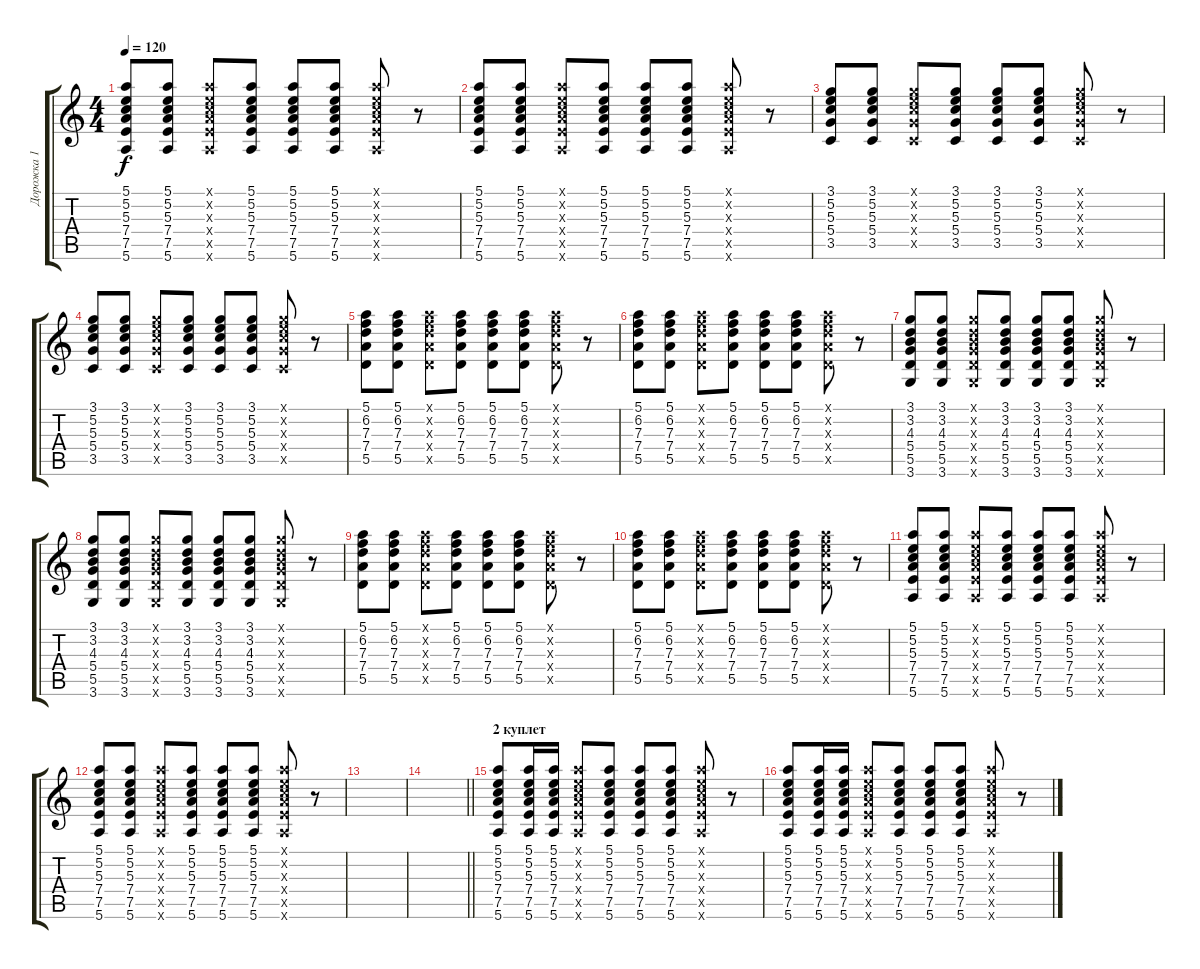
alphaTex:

\track ("Дорожка 1" "Дорожка 1") {instrument acousticguitarsteel}
\staff {score tabs}
\tuning (E4 B3 G3 D3 A2 E2) {hide}
\ts (4 4)
\tempo 120
\clef g2
\ks c
(5.1 5.2 5.3 7.4 7.5 5.6).8{dy f} (5.1 5.2 5.3 7.4 7.5 5.6).8 (5.1{x} 5.2{x} 5.3{x} 7.4{x} 7.5{x} 5.6{x}).8 (5.1 5.2 5.3 7.4 7.5 5.6).8 (5.1 5.2 5.3 7.4 7.5 5.6).8 (5.1 5.2 5.3 7.4 7.5 5.6).8 (5.1{x} 5.2{x} 5.3{x} 7.4{x} 7.5{x} 5.6{x}).8 r.8 |
(5.1 5.2 5.3 7.4 7.5 5.6).8 (5.1 5.2 5.3 7.4 7.5 5.6).8 (5.1{x} 5.2{x} 5.3{x} 7.4{x} 7.5{x} 5.6{x}).8 (5.1 5.2 5.3 7.4 7.5 5.6).8 (5.1 5.2 5.3 7.4 7.5 5.6).8 (5.1 5.2 5.3 7.4 7.5 5.6).8 (5.1{x} 5.2{x} 5.3{x} 7.4{x} 7.5{x} 5.6{x}).8 r.8 |
(3.1 5.2 5.3 5.4 3.5).8 (3.1 5.2 5.3 5.4 3.5).8 (3.1{x} 5.2{x} 5.3{x} 5.4{x} 3.5{x}).8 (3.1 5.2 5.3 5.4 3.5).8 (3.1 5.2 5.3 5.4 3.5).8 (3.1 5.2 5.3 5.4 3.5).8 (3.1{x} 5.2{x} 5.3{x} 5.4{x} 3.5{x}).8 r.8 |
(3.1 5.2 5.3 5.4 3.5).8 (3.1 5.2 5.3 5.4 3.5).8 (3.1{x} 5.2{x} 5.3{x} 5.4{x} 3.5{x}).8 (3.1 5.2 5.3 5.4 3.5).8 (3.1 5.2 5.3 5.4 3.5).8 (3.1 5.2 5.3 5.4 3.5).8 (3.1{x} 5.2{x} 5.3{x} 5.4{x} 3.5{x}).8 r.8 |
(5.1 6.2 7.3 7.4 5.5).8 (5.1 6.2 7.3 7.4 5.5).8 (5.1{x} 6.2{x} 7.3{x} 7.4{x} 5.5{x}).8 (5.1 6.2 7.3 7.4 5.5).8 (5.1 6.2 7.3 7.4 5.5).8 (5.1 6.2 7.3 7.4 5.5).8 (5.1{x} 6.2{x} 7.3{x} 7.4{x} 5.5{x}).8 r.8 |
(5.1 6.2 7.3 7.4 5.5).8 (5.1 6.2 7.3 7.4 5.5).8 (5.1{x} 6.2{x} 7.3{x} 7.4{x} 5.5{x}).8 (5.1 6.2 7.3 7.4 5.5).8 (5.1 6.2 7.3 7.4 5.5).8 (5.1 6.2 7.3 7.4 5.5).8 (5.1{x} 6.2{x} 7.3{x} 7.4{x} 5.5{x}).8 r.8 |
(3.1 3.2 4.3 5.4 5.5 3.6).8 (3.1 3.2 4.3 5.4 5.5 3.6).8 (3.1{x} 3.2{x} 4.3{x} 5.4{x} 5.5{x} 3.6{x}).8 (3.1 3.2 4.3 5.4 5.5 3.6).8 (3.1 3.2 4.3 5.4 5.5 3.6).8 (3.1 3.2 4.3 5.4 5.5 3.6).8 (3.1{x} 3.2{x} 4.3{x} 5.4{x} 5.5{x} 3.6{x}).8 r.8 |
(3.1 3.2 4.3 5.4 5.5 3.6).8 (3.1 3.2 4.3 5.4 5.5 3.6).8 (3.1{x} 3.2{x} 4.3{x} 5.4{x} 5.5{x} 3.6{x}).8 (3.1 3.2 4.3 5.4 5.5 3.6).8 (3.1 3.2 4.3 5.4 5.5 3.6).8 (3.1 3.2 4.3 5.4 5.5 3.6).8 (3.1{x} 3.2{x} 4.3{x} 5.4{x} 5.5{x} 3.6{x}).8 r.8 |
(5.1 6.2 7.3 7.4 5.5).8 (5.1 6.2 7.3 7.4 5.5).8 (5.1{x} 6.2{x} 7.3{x} 7.4{x} 5.5{x}).8 (5.1 6.2 7.3 7.4 5.5).8 (5.1 6.2 7.3 7.4 5.5).8 (5.1 6.2 7.3 7.4 5.5).8 (5.1{x} 6.2{x} 7.3{x} 7.4{x} 5.5{x}).8 r.8 |
(5.1 6.2 7.3 7.4 5.5).8 (5.1 6.2 7.3 7.4 5.5).8 (5.1{x} 6.2{x} 7.3{x} 7.4{x} 5.5{x}).8 (5.1 6.2 7.3 7.4 5.5).8 (5.1 6.2 7.3 7.4 5.5).8 (5.1 6.2 7.3 7.4 5.5).8 (5.1{x} 6.2{x} 7.3{x} 7.4{x} 5.5{x}).8 r.8 |
(5.1 5.2 5.3 7.4 7.5 5.6).8 (5.1 5.2 5.3 7.4 7.5 5.6).8 (5.1{x} 5.2{x} 5.3{x} 7.4{x} 7.5{x} 5.6{x}).8 (5.1 5.2 5.3 7.4 7.5 5.6).8 (5.1 5.2 5.3 7.4 7.5 5.6).8 (5.1 5.2 5.3 7.4 7.5 5.6).8 (5.1{x} 5.2{x} 5.3{x} 7.4{x} 7.5{x} 5.6{x}).8 r.8 |
(5.1 5.2 5.3 7.4 7.5 5.6).8 (5.1 5.2 5.3 7.4 7.5 5.6).8 (5.1{x} 5.2{x} 5.3{x} 7.4{x} 7.5{x} 5.6{x}).8 (5.1 5.2 5.3 7.4 7.5 5.6).8 (5.1 5.2 5.3 7.4 7.5 5.6).8 (5.1 5.2 5.3 7.4 7.5 5.6).8 (5.1{x} 5.2{x} 5.3{x} 7.4{x} 7.5{x} 5.6{x}).8 r.8 |
|
\barLineRight lightlight
|
\section ("" "2 куплет")
(5.1 5.2 5.3 7.4 7.5 5.6).8 (5.1 5.2 5.3 7.4 7.5 5.6).16 (5.1 5.2 5.3 7.4 7.5 5.6).16 (5.1{x} 5.2{x} 5.3{x} 7.4{x} 7.5{x} 5.6{x}).8 (5.1 5.2 5.3 7.4 7.5 5.6).8 (5.1 5.2 5.3 7.4 7.5 5.6).8 (5.1 5.2 5.3 7.4 7.5 5.6).8 (5.1{x} 5.2{x} 5.3{x} 7.4{x} 7.5{x} 5.6{x}).8 r.8 |
(5.1 5.2 5.3 7.4 7.5 5.6).8 (5.1 5.2 5.3 7.4 7.5 5.6).16 (5.1 5.2 5.3 7.4 7.5 5.6).16 (5.1{x} 5.2{x} 5.3{x} 7.4{x} 7.5{x} 5.6{x}).8 (5.1 5.2 5.3 7.4 7.5 5.6).8 (5.1 5.2 5.3 7.4 7.5 5.6).8 (5.1 5.2 5.3 7.4 7.5 5.6).8 (5.1{x} 5.2{x} 5.3{x} 7.4{x} 7.5{x} 5.6{x}).8 r.8
